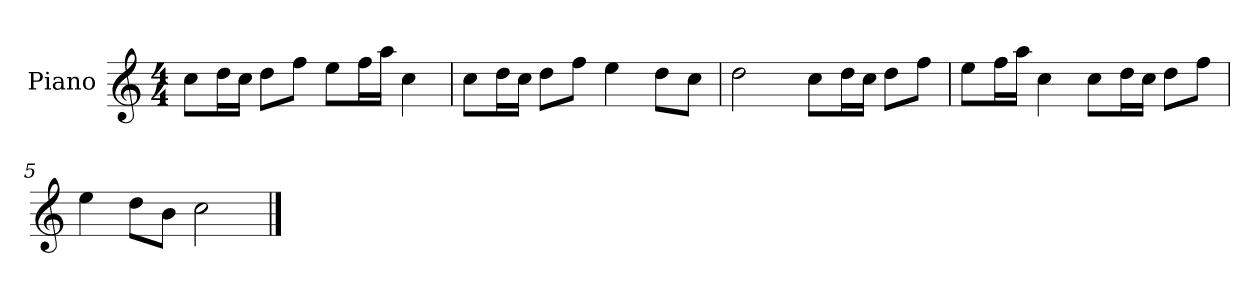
**kern
*part1
*staff1
*I"Piano
*I'P-no
*clefG2
*k[]
*M4/4
*MM90
=1
8cc\L
16dd\L
16cc\JJ
8dd\L
8ff\J
8ee\L
16ff\L
16aa\JJ
4cc\
=2
8cc\L
16dd\L
16cc\JJ
8dd\L
8ff\J
4ee\
8dd\L
8cc\J
=3
2dd\
8cc\L
16dd\L
16cc\JJ
8dd\L
8ff\J
=4
8ee\L
16ff\L
16aa\JJ
4cc\
8cc\L
16dd\L
16cc\JJ
8dd\L
8ff\J
=5
4ee\
8dd\L
8b\J
2cc\
==
*-
